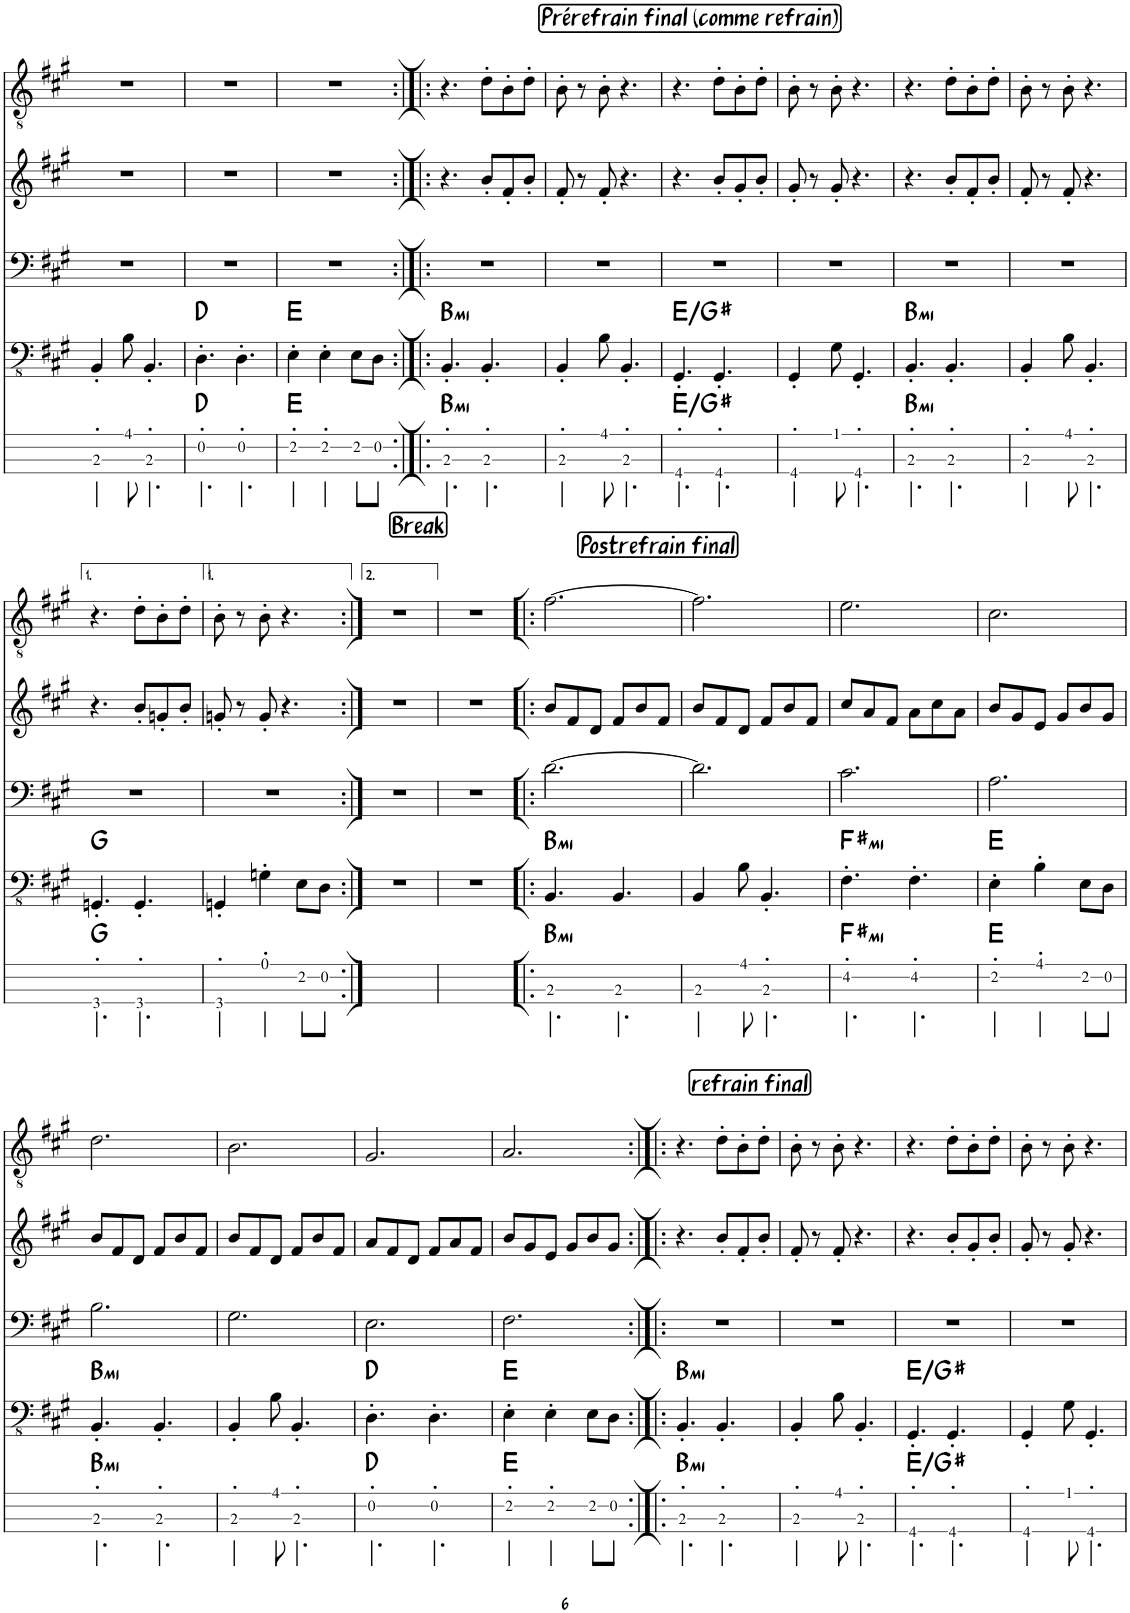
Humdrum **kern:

**kern	**harte	**kern	**harte	**kern	**kern	**kern
*part5	*part5	*part4	*part4	*part3	*part2	*part1
*staff5	*	*staff4	*	*staff3	*staff2	*staff1
*I"Basse électrique [Tablature]	*	*I"Basse acoustique	*	*I"Trombone	*I"Trompette en Sib	*I"Saxophone Ténor
*	*	*	*	*I'Trb	*I'Tpt	*
!!LO:PB:g=z
*	*	*clefFv4	*	*clefF4	*clefG2	*clefGv2
*	*	*	*	*	*ITrd1c2	*ITrd8c14
*k[f#c#g#]	*	*k[f#c#g#]	*	*k[f#c#g#]	*k[f#c#g#]	*k[f#c#g#]
*M6/8	*	*M6/8	*	*M6/8	*M6/8	*M6/8
=136	=136	=136	=136	=136	=136	=136
4BBB'\	.	4BBB'/	.	2.r	2.r	2.r
8BB\	.	8BB\	.	.	.	.
4.BBB'\	.	4.BBB'/	.	.	.	.
=137	=137	=137	=137	=137	=137	=137
4.DD'\	D:maj	4.DD'\	D:maj	2.r	2.r	2.r
4.DD'\	.	4.DD'\	.	.	.	.
=138	=138	=138	=138	=138	=138	=138
4EE'\	E:maj	4EE'\	E:maj	2.r	2.r	2.r
4EE'\	.	4EE'\	.	.	.	.
8EE\L	.	8EE\L	.	.	.	.
8DD\J	.	8DD\J	.	.	.	.
!!LO:REH:place=s1:a:rj:fs=14:t=Prérefrain final (comme refrain)
=139:|!|:	=139:|!|:	=139:|!|:	=139:|!|:	=139:|!|:	=139:|!|:	=139:|!|:
!	!LO:H:kt=mi	!	!LO:H:kt=mi	!	!	!
4.BBB'\	B:min	4.BBB'/	B:min	2.r	4.r	4.r
4.BBB'\	.	4.BBB'/	.	.	8b'/L	8d'\L
.	.	.	.	.	8f#'/	8B'\
.	.	.	.	.	8b'/J	8d'\J
=140	=140	=140	=140	=140	=140	=140
4BBB'\	.	4BBB'/	.	2.r	8f#'/	8B'\
.	.	.	.	.	8r	8r
8BB\	.	8BB\	.	.	8f#'/	8B'\
4.BBB'\	.	4.BBB'/	.	.	4.r	4.r
=141	=141	=141	=141	=141	=141	=141
4.GGG#'\	E:maj/3	4.GGG#'/	E:maj/3	2.r	4.r	4.r
4.GGG#'\	.	4.GGG#'/	.	.	8b'/L	8d'\L
.	.	.	.	.	8g#'/	8B'\
.	.	.	.	.	8b'/J	8d'\J
=142	=142	=142	=142	=142	=142	=142
4GGG#'\	.	4GGG#'/	.	2.r	8g#'/	8B'\
.	.	.	.	.	8r	8r
8GG#\	.	8GG#\	.	.	8g#'/	8B'\
4.GGG#'\	.	4.GGG#'/	.	.	4.r	4.r
=143	=143	=143	=143	=143	=143	=143
!	!LO:H:kt=mi	!	!LO:H:kt=mi	!	!	!
4.BBB'\	B:min	4.BBB'/	B:min	2.r	4.r	4.r
4.BBB'\	.	4.BBB'/	.	.	8b'/L	8d'\L
.	.	.	.	.	8f#'/	8B'\
.	.	.	.	.	8b'/J	8d'\J
=144	=144	=144	=144	=144	=144	=144
4BBB'\	.	4BBB'/	.	2.r	8f#'/	8B'\
.	.	.	.	.	8r	8r
8BB\	.	8BB\	.	.	8f#'/	8B'\
4.BBB'\	.	4.BBB'/	.	.	4.r	4.r
!!LO:LB:g=z
=145	=145	=145	=145	=145	=145	=145
4.GGGn'\	G:maj	4.GGGn'/	G:maj	2.r	4.r	4.r
4.GGG'\	.	4.GGG'/	.	.	8b'/L	8d'\L
.	.	.	.	.	8gn'/	8B'\
.	.	.	.	.	8b'/J	8d'\J
=146	=146	=146	=146	=146	=146	=146
4GGGn'\	.	4GGGn'/	.	2.r	8gn'/	8B'\
.	.	.	.	.	8r	8r
4GGn'\	.	4GGn'\	.	.	8g'/	8B'\
.	.	.	.	.	4.r	4.r
8EE\L	.	8EE\L	.	.	.	.
8DD\J	.	8DD\J	.	.	.	.
!!LO:REH:place=s1:a:rj:fs=14:t=Break
=147:|!	=147:|!	=147:|!	=147:|!	=147:|!	=147:|!	=147:|!
2.r	.	2.r	.	2.r	2.r	2.r
=148	=148	=148	=148	=148	=148	=148
2.r	.	2.r	.	2.r	2.r	2.r
!!LO:REH:place=s1:a:rj:fs=14:t=Postrefrain final
=149!|:	=149!|:	=149!|:	=149!|:	=149!|:	=149!|:	=149!|:
!	!LO:H:kt=mi	!	!LO:H:kt=mi	!	!	!
4.BBB\	B:min	4.BBB/	B:min	[2.d\	8b/L	[2.f#\
.	.	.	.	.	8f#/	.
.	.	.	.	.	8d/J	.
4.BBB\	.	4.BBB/	.	.	8f#/L	.
.	.	.	.	.	8b/	.
.	.	.	.	.	8f#/J	.
=150	=150	=150	=150	=150	=150	=150
4BBB\	.	4BBB/	.	2.d\]	8b/L	2.f#\]
.	.	.	.	.	8f#/	.
8BB\	.	8BB\	.	.	8d/J	.
4.BBB'\	.	4.BBB'/	.	.	8f#/L	.
.	.	.	.	.	8b/	.
.	.	.	.	.	8f#/J	.
=151	=151	=151	=151	=151	=151	=151
!	!LO:H:kt=mi	!	!LO:H:kt=mi	!	!	!
4.FF#'\	F#:min	4.FF#'\	F#:min	2.c#\	8cc#/L	2.e\
.	.	.	.	.	8a/	.
.	.	.	.	.	8f#/J	.
4.FF#'\	.	4.FF#'\	.	.	8a\L	.
.	.	.	.	.	8cc#\	.
.	.	.	.	.	8a\J	.
=152	=152	=152	=152	=152	=152	=152
4EE'\	E:maj	4EE'\	E:maj	2.A\	8b/L	2.c#\
.	.	.	.	.	8g#/	.
4BB'\	.	4BB'\	.	.	8e/J	.
.	.	.	.	.	8g#/L	.
8EE\L	.	8EE\L	.	.	8b/	.
8DD\J	.	8DD\J	.	.	8g#/J	.
!!LO:LB:g=z
=153	=153	=153	=153	=153	=153	=153
!	!LO:H:kt=mi	!	!LO:H:kt=mi	!	!	!
4.BBB'\	B:min	4.BBB'/	B:min	2.B\	8b/L	2.d\
.	.	.	.	.	8f#/	.
.	.	.	.	.	8d/J	.
4.BBB'\	.	4.BBB'/	.	.	8f#/L	.
.	.	.	.	.	8b/	.
.	.	.	.	.	8f#/J	.
=154	=154	=154	=154	=154	=154	=154
4BBB'\	.	4BBB'/	.	2.G#\	8b/L	2.B\
.	.	.	.	.	8f#/	.
8BB\	.	8BB\	.	.	8d/J	.
4.BBB'\	.	4.BBB'/	.	.	8f#/L	.
.	.	.	.	.	8b/	.
.	.	.	.	.	8f#/J	.
=155	=155	=155	=155	=155	=155	=155
4.DD'\	D:maj	4.DD'\	D:maj	2.E\	8a/L	2.G#/
.	.	.	.	.	8f#/	.
.	.	.	.	.	8d/J	.
4.DD'\	.	4.DD'\	.	.	8f#/L	.
.	.	.	.	.	8a/	.
.	.	.	.	.	8f#/J	.
=156	=156	=156	=156	=156	=156	=156
4EE'\	E:maj	4EE'\	E:maj	2.F#\	8b/L	2.A/
.	.	.	.	.	8g#/	.
4EE'\	.	4EE'\	.	.	8e/J	.
.	.	.	.	.	8g#/L	.
8EE\L	.	8EE\L	.	.	8b/	.
8DD\J	.	8DD\J	.	.	8g#/J	.
!!LO:REH:place=s1:a:rj:fs=14:t=refrain final
=157:|!|:	=157:|!|:	=157:|!|:	=157:|!|:	=157:|!|:	=157:|!|:	=157:|!|:
!	!LO:H:kt=mi	!	!LO:H:kt=mi	!	!	!
4.BBB'\	B:min	4.BBB'/	B:min	2.r	4.r	4.r
4.BBB'\	.	4.BBB'/	.	.	8b'/L	8d'\L
.	.	.	.	.	8f#'/	8B'\
.	.	.	.	.	8b'/J	8d'\J
=158	=158	=158	=158	=158	=158	=158
4BBB'\	.	4BBB'/	.	2.r	8f#'/	8B'\
.	.	.	.	.	8r	8r
8BB\	.	8BB\	.	.	8f#'/	8B'\
4.BBB'\	.	4.BBB'/	.	.	4.r	4.r
=159	=159	=159	=159	=159	=159	=159
4.GGG#'\	E:maj/3	4.GGG#'/	E:maj/3	2.r	4.r	4.r
4.GGG#'\	.	4.GGG#'/	.	.	8b'/L	8d'\L
.	.	.	.	.	8g#'/	8B'\
.	.	.	.	.	8b'/J	8d'\J
=160	=160	=160	=160	=160	=160	=160
4GGG#'\	.	4GGG#'/	.	2.r	8g#'/	8B'\
.	.	.	.	.	8r	8r
8GG#\	.	8GG#\	.	.	8g#'/	8B'\
4.GGG#'\	.	4.GGG#'/	.	.	4.r	4.r
=	=	=	=	=	=	=
*-	*-	*-	*-	*-	*-	*-
